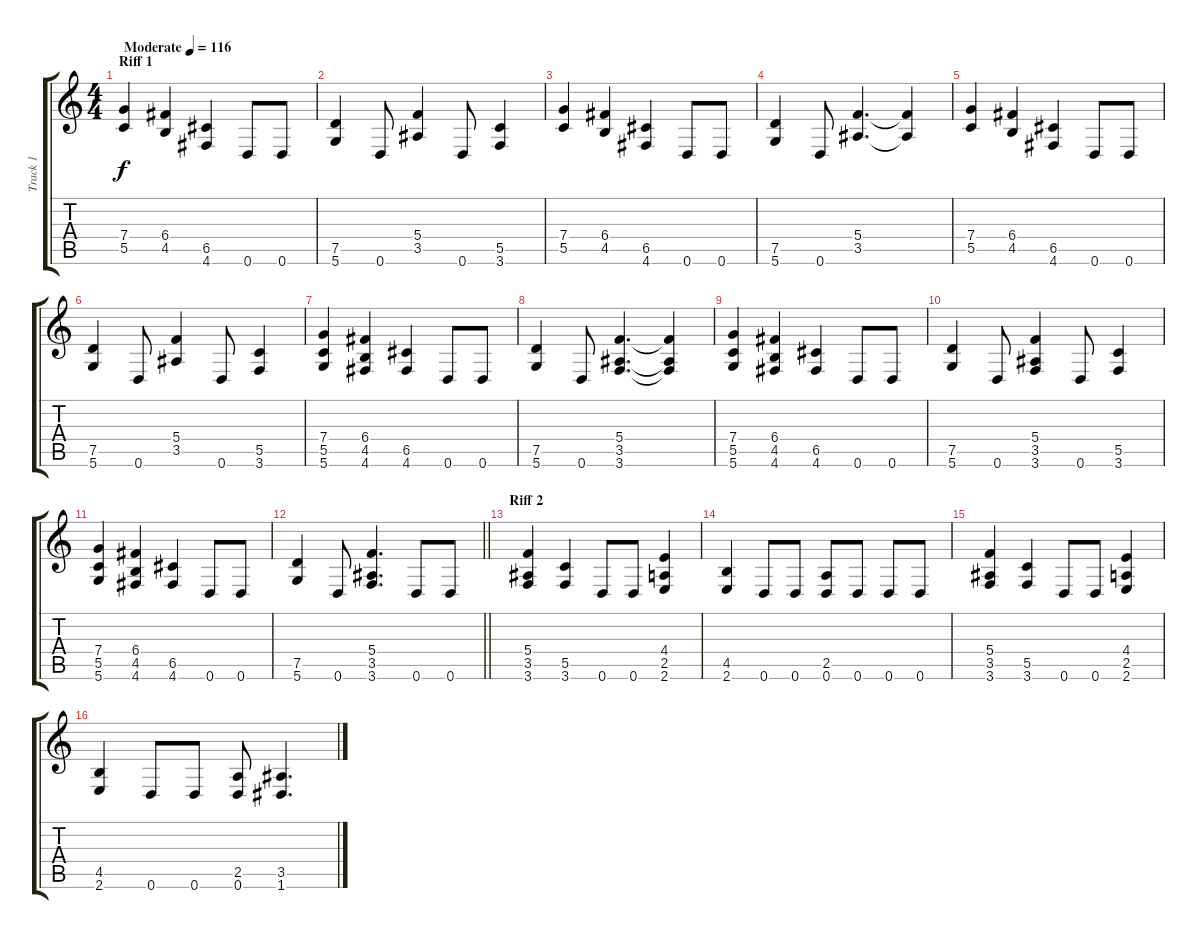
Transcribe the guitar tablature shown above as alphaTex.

\track ("Track 1" "Track 1") {instrument distortionguitar}
\staff {score tabs}
\tuning (D4 A3 F3 C3 G2 D2) {hide}
\ts (4 4)
\section ("" "Riff 1")
\tempo (116 "Moderate")
\clef g2
\ks c
(7.4 5.5).4{dy f instrument distortionguitar} (6.4 4.5).4 (6.5 4.6).4 0.6.8 0.6.8 |
(7.5 5.6).4 0.6.8 (5.4 3.5).4 0.6.8 (5.5 3.6).4 |
(7.4 5.5).4 (6.4 4.5).4 (6.5 4.6).4 0.6.8 0.6.8 |
(7.5 5.6).4 0.6.8 (5.4 3.5).4{d} (5.4{t} 3.5{t}).4 |
(7.4 5.5).4 (6.4 4.5).4 (6.5 4.6).4 0.6.8 0.6.8 |
(7.5 5.6).4 0.6.8 (5.4 3.5).4 0.6.8 (5.5 3.6).4 |
(7.4 5.5 5.6).4 (6.4 4.5 4.6).4 (6.5 4.6).4 0.6.8 0.6.8 |
(7.5 5.6).4 0.6.8 (5.4 3.5 3.6).4{d} (5.4{t} 3.5{t} 3.6{t}).4 |
(7.4 5.5 5.6).4 (6.4 4.5 4.6).4 (6.5 4.6).4 0.6.8 0.6.8 |
(7.5 5.6).4 0.6.8 (5.4 3.5 3.6).4 0.6.8 (5.5 3.6).4 |
(7.4 5.5 5.6).4 (6.4 4.5 4.6).4 (6.5 4.6).4 0.6.8 0.6.8 |
\barLineRight lightlight
(7.5 5.6).4 0.6.8 (5.4 3.5 3.6).4{d} 0.6.8 0.6.8 |
\section ("" "Riff 2")
(5.4 3.5 3.6).4 (5.5 3.6).4 0.6.8 0.6.8 (4.4 2.5 2.6).4 |
(4.5 2.6).4 0.6.8 0.6.8 (2.5 0.6).8 0.6.8 0.6.8 0.6.8 |
(5.4 3.5 3.6).4 (5.5 3.6).4 0.6.8 0.6.8 (4.4 2.5 2.6).4 |
(4.5 2.6).4 0.6.8 0.6.8 (2.5 0.6).8 (3.5 1.6).4{d}
